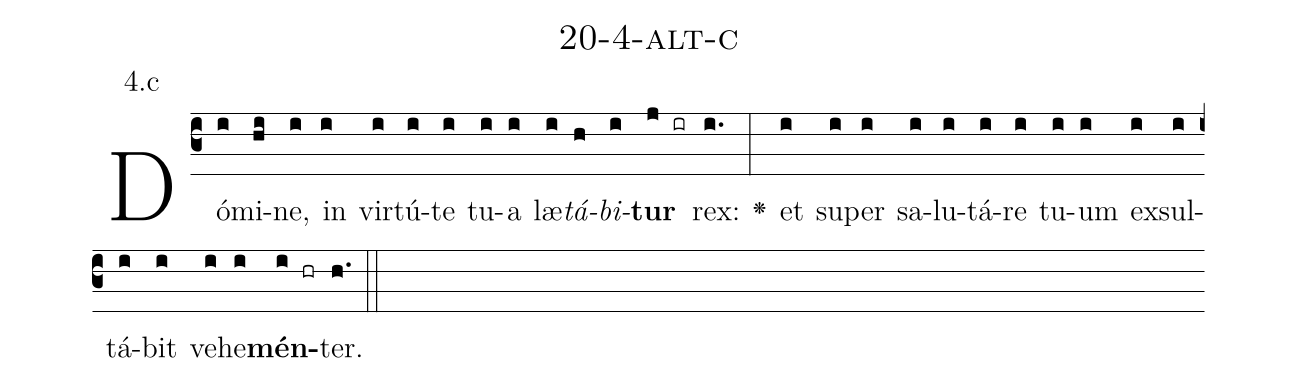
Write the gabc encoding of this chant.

name: 20-4-alt-c;
annotation: 4.c;
%%
(c3)Dó(i)mi(hi)ne,(i) in(i) vir(i)tú(i)te(i) tu(i)a(i) læ(i)<i>tá</i>(h)<i>bi</i>(i)<b>tur</b>(j ir) rex:(i.) <v>\greheightstar</v>(:) et(i) su(i)per(i) sa(i)lu(i)tá(i)re(i) tu(i)um(i) ex(i)sul(i)tá(i)bit(i) ve(i)he(i)<b>mén</b>(i hr)ter.(h.) (::)


%E(i) u(i) o(i) u(i) a(i) e.(h.) (::)
